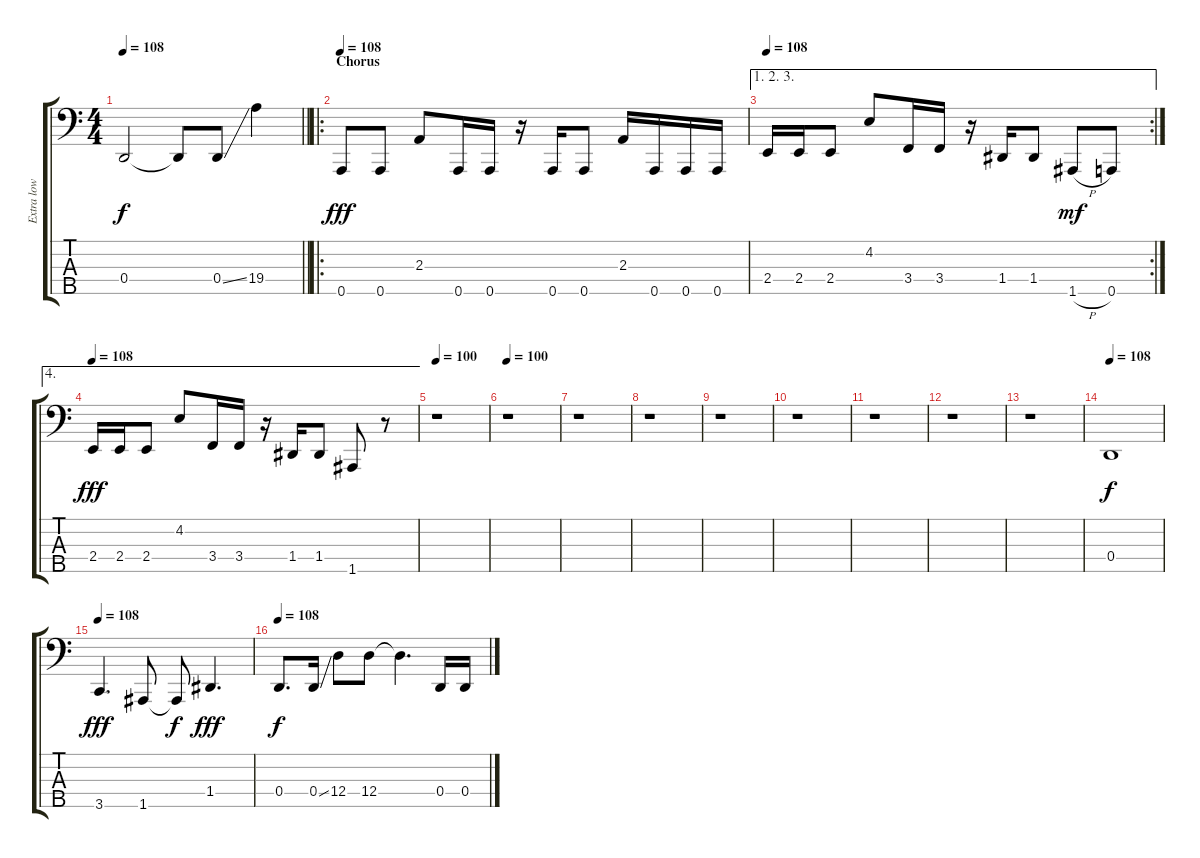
\track ("Extra low sound" "Extra low ") {instrument electricbassfinger}
\staff {score tabs}
\tuning (F2 C2 G1 D1 A0) {hide}
\ts (4 4)
\tempo 108
\clef f4
\barLineRight lightlight
\ks c
0.4{t}.2{dy f} 0.4{t}.8 0.4{ss}.8 19.4.4 |
\ro
\section ("" "Chorus")
\tempo 108
0.5.8{dy fff} 0.5.8 2.3.8 0.5.16 0.5.16 r.16 0.5.16 0.5.8 2.3.16 0.5.16 0.5.16 0.5.16 |
\ae (1 2 3)
\rc 2
\tempo 108
2.4.16 2.4.16 2.4.8 4.2.8 3.4.16 3.4.16 r.16 1.4.16 1.4.8 1.5{h}.8{dy mf} 0.5.8 |
\ae 4
\tempo 108
2.4.16{dy fff} 2.4.16 2.4.8 4.2.8 3.4.16 3.4.16 r.16 1.4.16 1.4.8 1.5.8 r.8 |
\tempo 100
r.1 |
\tempo 100
r.1 |
r.1 |
r.1 |
r.1 |
r.1 |
r.1 |
r.1 |
r.1 |
\tempo 108
0.4.1{dy f instrument electricbassfinger} |
\tempo 108
3.5.4{d dy fff instrument electricbassfinger} 1.5.8 1.5{t}.8{dy f} 1.4.4{d dy fff} |
\tempo 108
0.4.8{d dy f instrument electricbassfinger} 0.4{ss}.16 12.4.8 12.4.8 12.4{t}.4{d} 0.4.16 0.4.16
